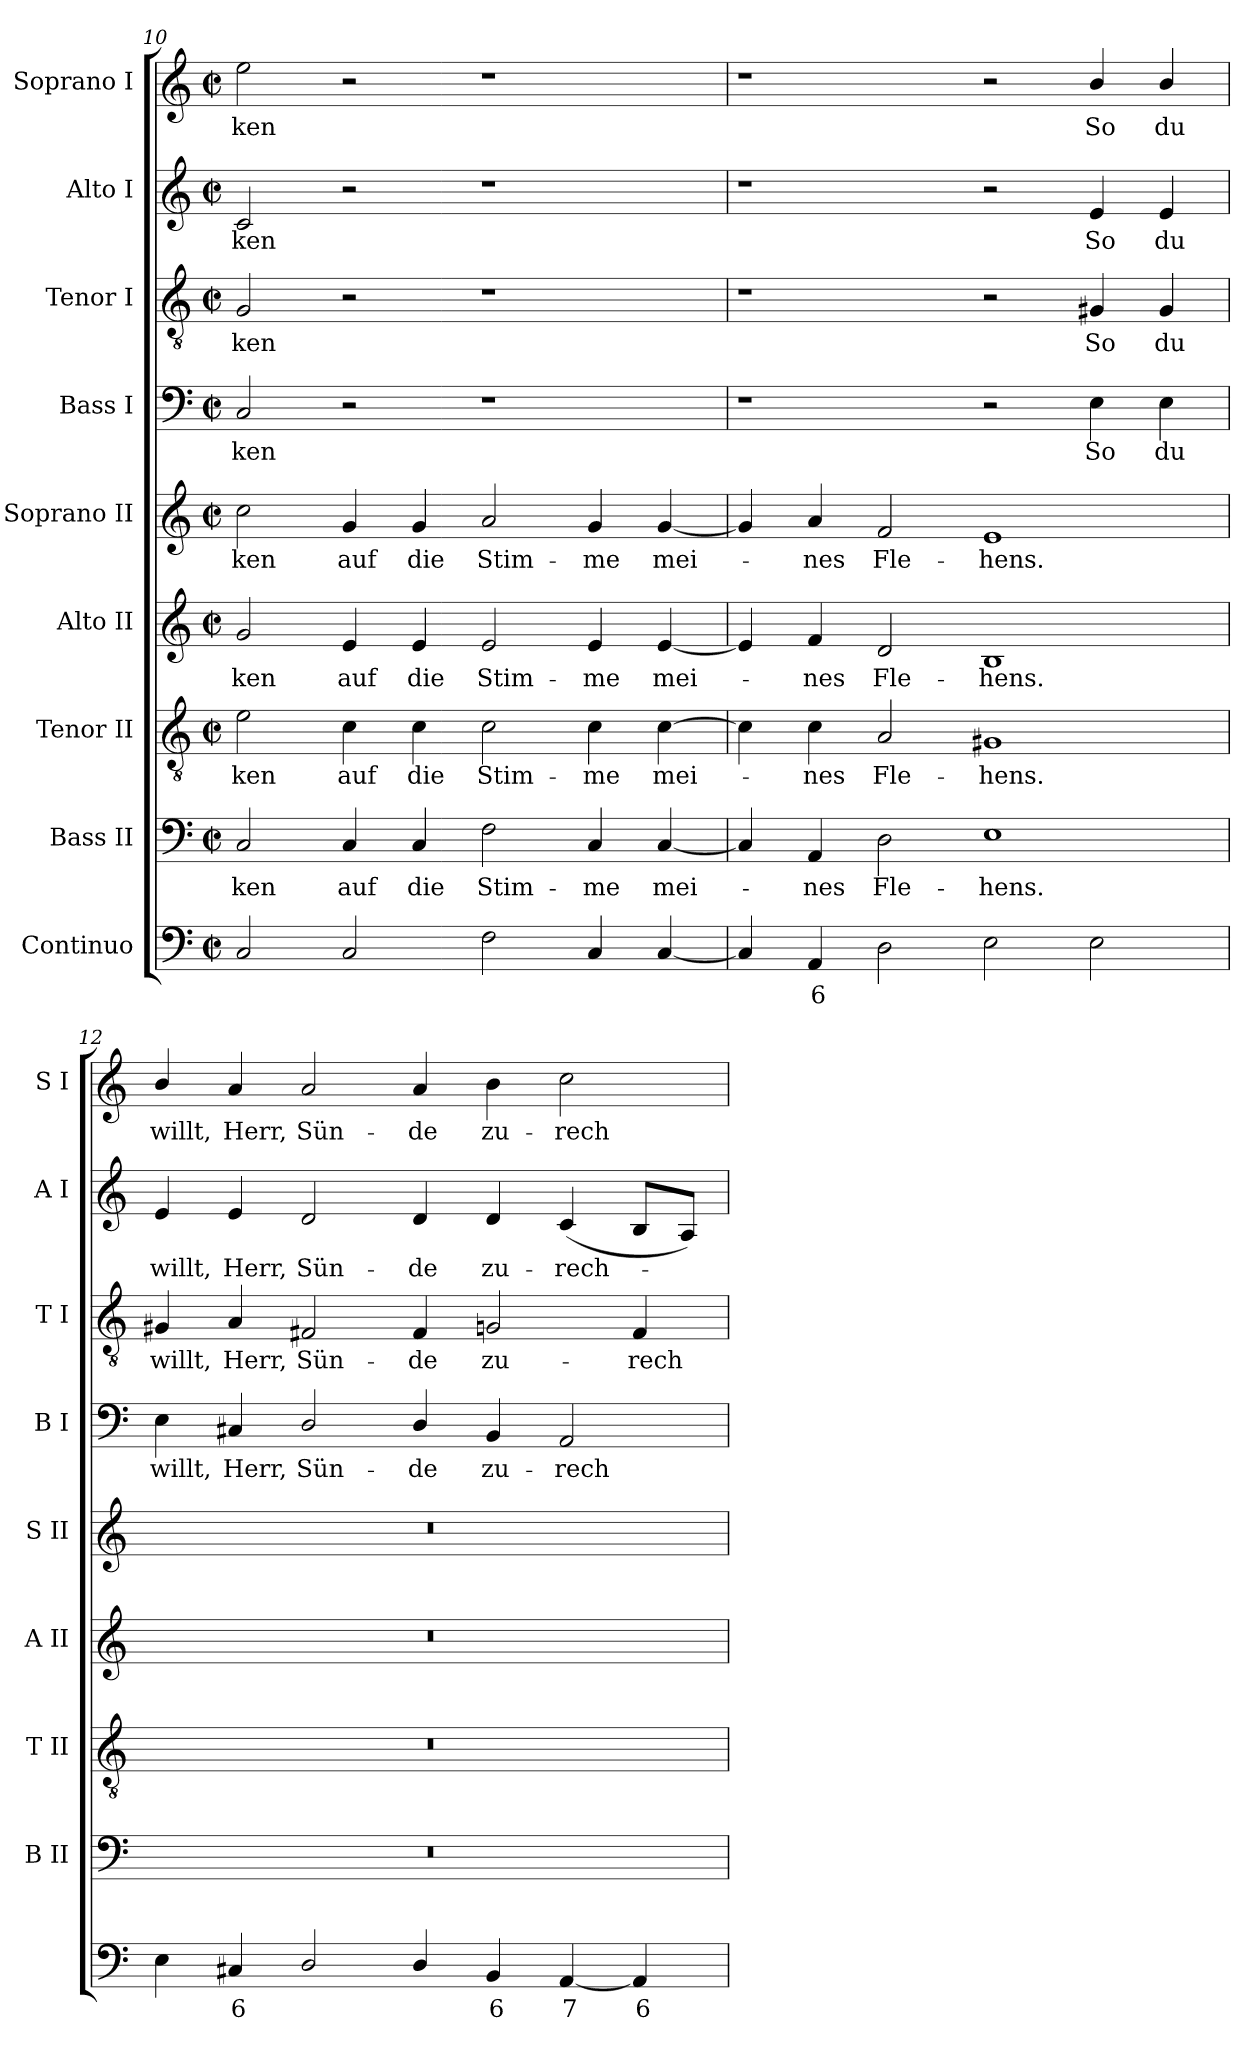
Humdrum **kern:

**kern	**text	**kern	**text	**kern	**text	**kern	**text	**kern	**text	**kern	**text	**kern	**text	**kern	**text	**kern	**text
*part9	*part9	*part8	*part8	*part7	*part7	*part6	*part6	*part5	*part5	*part4	*part4	*part3	*part3	*part2	*part2	*part1	*part1
*staff9	*staff9	*staff8	*staff8	*staff7	*staff7	*staff6	*staff6	*staff5	*staff5	*staff4	*staff4	*staff3	*staff3	*staff2	*staff2	*staff1	*staff1
*I"Continuo	*	*I"Bass II	*	*I"Tenor II	*	*I"Alto II	*	*I"Soprano II	*	*I"Bass I	*	*I"Tenor I	*	*I"Alto I	*	*I"Soprano I	*
*	*	*I'B II	*	*I'T II	*	*I'A II	*	*I'S II	*	*I'B I	*	*I'T I	*	*I'A I	*	*I'S I	*
*clefF4	*	*clefF4	*	*clefGv2	*	*clefG2	*	*clefG2	*	*clefF4	*	*clefGv2	*	*clefG2	*	*clefG2	*
*k[]	*	*k[]	*	*k[]	*	*k[]	*	*k[]	*	*k[]	*	*k[]	*	*k[]	*	*k[]	*
*C:	*	*C:	*	*C:	*	*C:	*	*C:	*	*C:	*	*C:	*	*C:	*	*C:	*
*M4/2	*	*M4/2	*	*M4/2	*	*M4/2	*	*M4/2	*	*M4/2	*	*M4/2	*	*M4/2	*	*M4/2	*
*met(c|)	*	*met(c|)	*	*met(c|)	*	*met(c|)	*	*met(c|)	*	*met(c|)	*	*met(c|)	*	*met(c|)	*	*met(c|)	*
=10	=10	=10	=10	=10	=10	=10	=10	=10	=10	=10	=10	=10	=10	=10	=10	=10	=10
!	!	!	!LO:LY:b	!	!LO:LY:b	!	!LO:LY:b	!	!LO:LY:b	!	!LO:LY:b	!	!LO:LY:b	!	!LO:LY:b	!	!LO:LY:b
2C	.	2C	-ken	2e	-ken	2g	-ken	2cc	-ken	2C	-ken	2G	-ken	2c	-ken	2ee	-ken
!	!	!	!LO:LY:b	!	!LO:LY:b	!	!LO:LY:b	!	!LO:LY:b	!	!	!	!	!	!	!	!
2C	.	4C	auf	4c	auf	4e	auf	4g	auf	2r	.	2r	.	2r	.	2r	.
!	!	!	!LO:LY:b	!	!LO:LY:b	!	!LO:LY:b	!	!LO:LY:b	!	!	!	!	!	!	!	!
.	.	4C	die	4c	die	4e	die	4g	die	.	.	.	.	.	.	.	.
!	!	!	!LO:LY:b	!	!LO:LY:b	!	!LO:LY:b	!	!LO:LY:b	!	!	!	!	!	!	!	!
2F	.	2F	Stim-	2c	Stim-	2e	Stim-	2a	Stim-	1r	.	1r	.	1r	.	1r	.
!	!	!	!LO:LY:b	!	!LO:LY:b	!	!LO:LY:b	!	!LO:LY:b	!	!	!	!	!	!	!	!
4C	.	4C	-me	4c	-me	4e	-me	4g	-me	.	.	.	.	.	.	.	.
!	!	!	!LO:LY:b	!	!LO:LY:b	!	!LO:LY:b	!	!LO:LY:b	!	!	!	!	!	!	!	!
[4C	.	[4C	mei-	[4c	mei-	[4e	mei-	[4g	mei-	.	.	.	.	.	.	.	.
=11	=11	=11	=11	=11	=11	=11	=11	=11	=11	=11	=11	=11	=11	=11	=11	=11	=11
4C]	.	4C]	.	4c]	.	4e]	.	4g]	.	1r	.	1r	.	1r	.	1r	.
!	!LO:LY:b	!	!LO:LY:b	!	!LO:LY:b	!	!LO:LY:b	!	!LO:LY:b	!	!	!	!	!	!	!	!
4AA	6	4AA	nes	4c	nes	4f	nes	4a	nes	.	.	.	.	.	.	.	.
!	!	!	!LO:LY:b	!	!LO:LY:b	!	!LO:LY:b	!	!LO:LY:b	!	!	!	!	!	!	!	!
2D	.	2D	Fle-	2A	Fle-	2d	Fle-	2f	Fle-	.	.	.	.	.	.	.	.
!	!	!	!LO:LY:b	!	!LO:LY:b	!	!LO:LY:b	!	!LO:LY:b	!	!	!	!	!	!	!	!
2E	.	1E	-hens.	1G#X	-hens.	1B	-hens.	1e	-hens.	2r	.	2r	.	2r	.	2r	.
!	!	!	!	!	!	!	!	!	!	!	!LO:LY:b	!	!LO:LY:b	!	!LO:LY:b	!	!LO:LY:b
2E	.	.	.	.	.	.	.	.	.	4E	So	4G#X	So	4e	So	4b/	So
!	!	!	!	!	!	!	!	!	!	!	!LO:LY:b	!	!LO:LY:b	!	!LO:LY:b	!	!LO:LY:b
.	.	.	.	.	.	.	.	.	.	4E	du	4G#	du	4e	du	4b/	du
=12	=12	=12	=12	=12	=12	=12	=12	=12	=12	=12	=12	=12	=12	=12	=12	=12	=12
!	!	!	!	!	!	!	!	!	!	!	!LO:LY:b	!	!LO:LY:b	!	!LO:LY:b	!	!LO:LY:b
4E	.	0r	.	0r	.	0r	.	0r	.	4E	willt,	4G#X	willt,	4e	willt,	4b/	willt,
!	!LO:LY:b	!	!	!	!	!	!	!	!	!	!LO:LY:b	!	!LO:LY:b	!	!LO:LY:b	!	!LO:LY:b
4C#X	6	.	.	.	.	.	.	.	.	4C#X	Herr,	4A	Herr,	4e	Herr,	4a	Herr,
!	!	!	!	!	!	!	!	!	!	!	!LO:LY:b	!	!LO:LY:b	!	!LO:LY:b	!	!LO:LY:b
2D/	.	.	.	.	.	.	.	.	.	2D/	Sün-	2F#X	Sün-	2d	Sün-	2a	Sün-
!	!	!	!	!	!	!	!	!	!	!	!LO:LY:b	!	!LO:LY:b	!	!LO:LY:b	!	!LO:LY:b
4D/	.	.	.	.	.	.	.	.	.	4D/	-de	4F#	-de	4d	-de	4a	-de
!	!LO:LY:b	!	!	!	!	!	!	!	!	!	!LO:LY:b	!	!LO:LY:b	!	!LO:LY:b	!	!LO:LY:b
4BB	6	.	.	.	.	.	.	.	.	4BB	zu-	2Gn	zu-	4d	zu-	4b	zu-
!	!LO:LY:b	!	!	!	!	!	!	!	!	!	!LO:LY:b	!	!	!	!LO:LY:b	!	!LO:LY:b
[4AA	7	.	.	.	.	.	.	.	.	2AA	-rech-	.	.	(<4c	-rech-	2cc	-rech-
!	!LO:LY:b	!	!	!	!	!	!	!	!	!	!	!	!LO:LY:b	!	!	!	!
4AA]	6	.	.	.	.	.	.	.	.	.	.	4F#	-rech-	8BL	.	.	.
.	.	.	.	.	.	.	.	.	.	.	.	.	.	8AJ)	.	.	.
=	=	=	=	=	=	=	=	=	=	=	=	=	=	=	=	=	=
*-	*-	*-	*-	*-	*-	*-	*-	*-	*-	*-	*-	*-	*-	*-	*-	*-	*-
